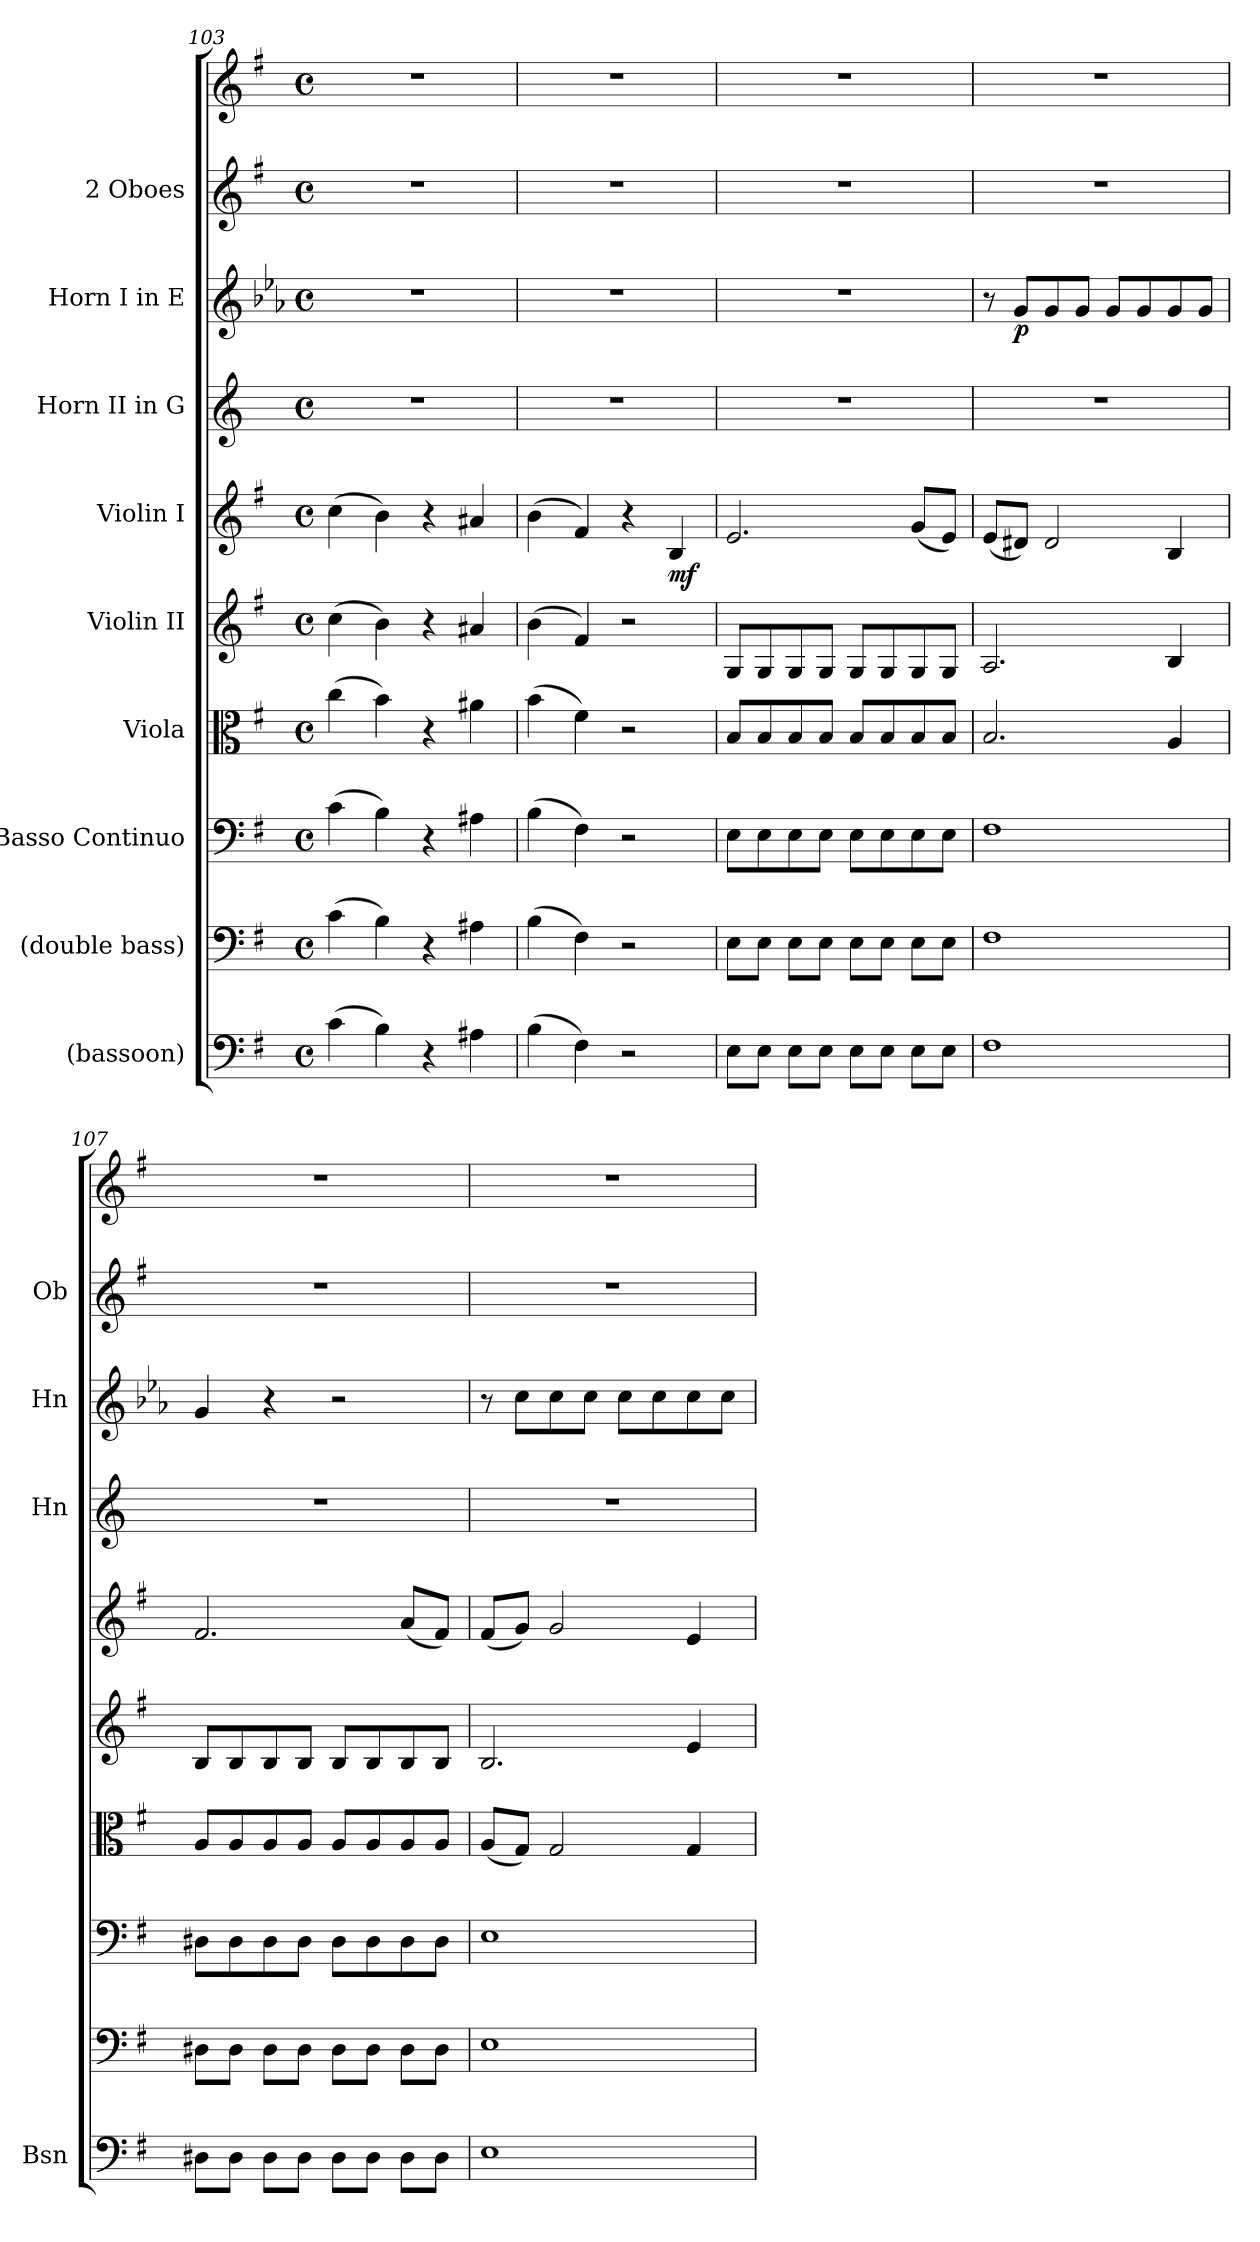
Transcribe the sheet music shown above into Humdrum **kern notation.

**kern	**kern	**kern	**kern	**kern	**kern	**dynam	**kern	**kern	**dynam	**kern	**kern
*part9	*part8	*part7	*part6	*part5	*part4	*part4	*part3	*part2	*part2	*part1	*part1
*staff10	*staff9	*staff8	*staff7	*staff6	*staff5	*staff5	*staff4	*staff3	*staff3	*staff2	*staff1
*I"(bassoon)	*I"(double bass)	*I"Basso Continuo	*I"Viola	*I"Violin II	*I"Violin I	*	*I"Horn II in G	*I"Horn I in E	*	*I"2 Oboes	*
*I'Bsn	*	*	*	*	*	*	*I'Hn	*I'Hn	*	*I'Ob	*
*clefF4	*clefF4	*clefF4	*clefC3	*clefG2	*clefG2	*	*clefG2	*clefG2	*	*clefG2	*clefG2
*	*ITrd7c12	*	*	*	*	*	*ITrd3c5	*ITrd5c8	*	*	*
*k[f#]	*k[f#]	*k[f#]	*k[f#]	*k[f#]	*k[f#]	*	*k[f#]	*k[f#]	*	*k[f#]	*k[f#]
*M4/4	*M4/4	*M4/4	*M4/4	*M4/4	*M4/4	*	*M4/4	*M4/4	*	*M4/4	*M4/4
*met(c)	*met(c)	*met(c)	*met(c)	*met(c)	*met(c)	*	*met(c)	*met(c)	*	*met(c)	*met(c)
=103	=103	=103	=103	=103	=103	=103	=103	=103	=103	=103	=103
(>4c\	(>4C\	(>4c\	(>4cc\	(>4cc\	(>4cc\	.	1r	1r	.	1r	1r
4B\)	4BB\)	4B\)	4b\)	4b\)	4b\)	.	.	.	.	.	.
4r	4r	4r	4r	4r	4r	.	.	.	.	.	.
4A#X\	4AA#X\	4A#X\	4a#X\	4a#X/	4a#X/	.	.	.	.	.	.
!!LO:LB:g=z
=104	=104	=104	=104	=104	=104	=104	=104	=104	=104	=104	=104
(>4B\	(>4BB\	(>4B\	(>4b\	(>4b\	(>4b\	.	1r	1r	.	1r	1r
4F#\)	4FF#\)	4F#\)	4f#\)	4f#/)	4f#/)	.	.	.	.	.	.
2r	2r	2r	2r	2r	4r	.	.	.	.	.	.
!	!	!	!	!	!	!LO:DY:b	!	!	!	!	!
.	.	.	.	.	4B/	mf	.	.	.	.	.
=105	=105	=105	=105	=105	=105	=105	=105	=105	=105	=105	=105
8E\L	8EE\L	8E\L	8B/L	8G/L	2.e/	.	1r	1r	.	1r	1r
8E\J	8EE\J	8E\	8B/	8G/	.	.	.	.	.	.	.
8E\L	8EE\L	8E\	8B/	8G/	.	.	.	.	.	.	.
8E\J	8EE\J	8E\J	8B/J	8G/J	.	.	.	.	.	.	.
8E\L	8EE\L	8E\L	8B/L	8G/L	.	.	.	.	.	.	.
8E\J	8EE\J	8E\	8B/	8G/	.	.	.	.	.	.	.
8E\L	8EE\L	8E\	8B/	8G/	(<8g/L	.	.	.	.	.	.
8E\J	8EE\J	8E\J	8B/J	8G/J	8e/J)	.	.	.	.	.	.
=106	=106	=106	=106	=106	=106	=106	=106	=106	=106	=106	=106
1F#	1FF#	1F#	2.B/	2.A/	(<8e/L	.	1r	8r	.	1r	1r
!	!	!	!	!	!	!	!	!	!LO:DY:b	!	!
.	.	.	.	.	8d#X/J)	.	.	8B/L	p	.	.
.	.	.	.	.	2d#/	.	.	8B/	.	.	.
.	.	.	.	.	.	.	.	8B/J	.	.	.
.	.	.	.	.	.	.	.	8B/L	.	.	.
.	.	.	.	.	.	.	.	8B/	.	.	.
.	.	.	4A/	4B/	4B/	.	.	8B/	.	.	.
.	.	.	.	.	.	.	.	8B/J	.	.	.
=107	=107	=107	=107	=107	=107	=107	=107	=107	=107	=107	=107
8D#X\L	8DD#X\L	8D#X\L	8A/L	8B/L	2.f#/	.	1r	4B/	.	1r	1r
8D#\J	8DD#\J	8D#\	8A/	8B/	.	.	.	.	.	.	.
8D#\L	8DD#\L	8D#\	8A/	8B/	.	.	.	4r	.	.	.
8D#\J	8DD#\J	8D#\J	8A/J	8B/J	.	.	.	.	.	.	.
8D#\L	8DD#\L	8D#\L	8A/L	8B/L	.	.	.	2r	.	.	.
8D#\J	8DD#\J	8D#\	8A/	8B/	.	.	.	.	.	.	.
8D#\L	8DD#\L	8D#\	8A/	8B/	(<8a/L	.	.	.	.	.	.
8D#\J	8DD#\J	8D#\J	8A/J	8B/J	8f#/J)	.	.	.	.	.	.
=108	=108	=108	=108	=108	=108	=108	=108	=108	=108	=108	=108
1E	1EE	1E	(<8A/L	2.B/	(<8f#/L	.	1r	8r	.	1r	1r
.	.	.	8G/J)	.	8g/J)	.	.	8e\L	.	.	.
.	.	.	2G/	.	2g/	.	.	8e\	.	.	.
.	.	.	.	.	.	.	.	8e\J	.	.	.
.	.	.	.	.	.	.	.	8e\L	.	.	.
.	.	.	.	.	.	.	.	8e\	.	.	.
.	.	.	4G/	4e/	4e/	.	.	8e\	.	.	.
.	.	.	.	.	.	.	.	8e\J	.	.	.
=	=	=	=	=	=	=	=	=	=	=	=
*-	*-	*-	*-	*-	*-	*-	*-	*-	*-	*-	*-
